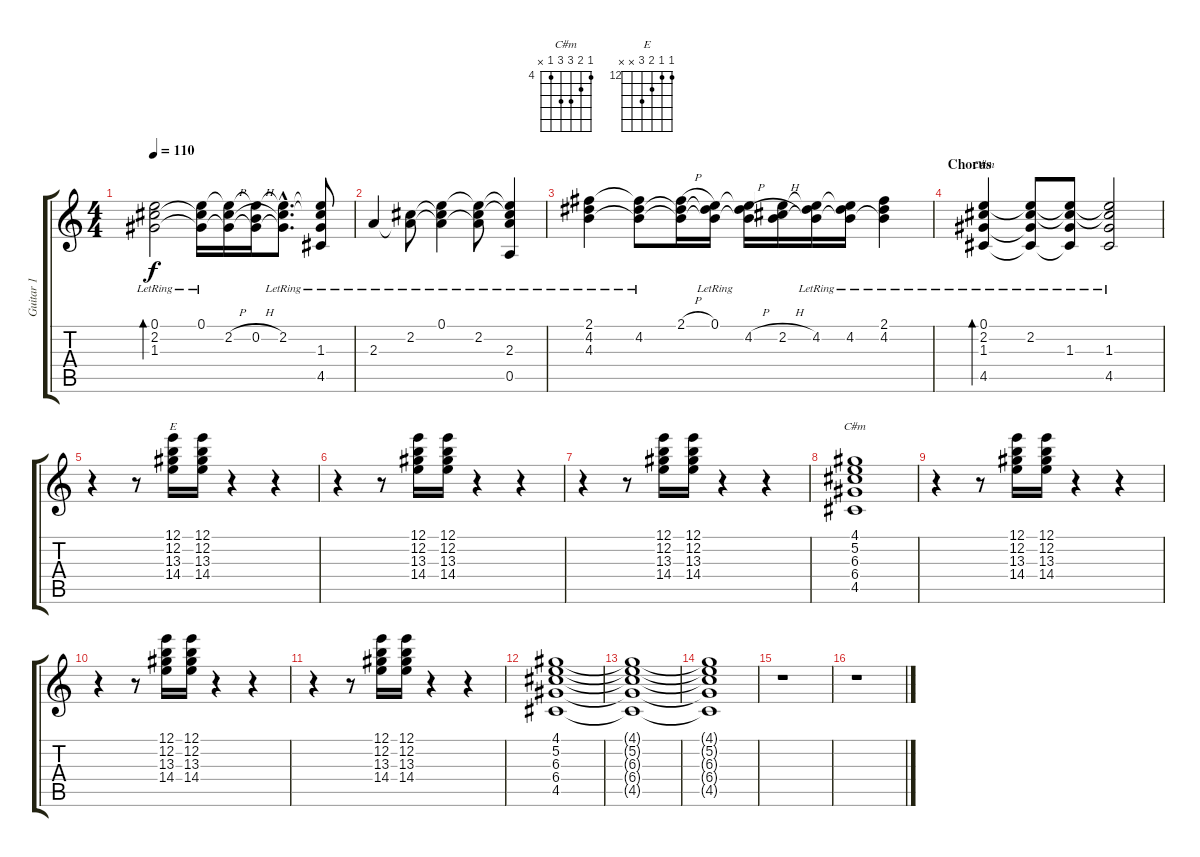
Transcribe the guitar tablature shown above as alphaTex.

\track ("Guitar 1" "Guitar 1") {instrument acousticguitarnylon}
\staff {score tabs}
\tuning (E4 B3 G3 D3 A2 E2) {hide}
\chord ("C#m" 4 5 1 x 4 x)
\chord ("E" 12 12 13 14 x x) {firstfret 12}
\chord ("C#m" 4 5 6 6 4 x) {firstfret 4}
\ts (4 4)
\tempo 110
\clef g2
\ks c
(0.1{lr} 2.2{lr} 1.3{lr}).2{bd 480 dy f} (0.1{lr} 2.2{t} 1.3{t}).16 (0.1{t} 2.2{h} 1.3{t}).16 (0.1{t} 0.2{h} 1.3{t}).16 (0.1{hac t} 2.2{hac lr} 1.3{hac t}).8{d} (0.1{t} 2.2{t} 1.3{lr} 4.5{lr}).8 |
2.3{lr}.4 (2.2{lr} 2.3{t}).8 (0.1{lr} 2.2{t} 2.3{t}).4 (0.1{t} 2.2{lr} 2.3{t}).8 (0.1{t} 2.2{t} 2.3{lr} 0.5{lr}).4 |
(2.1 4.2{lr} 4.3{lr}).4 (2.1{t} 4.2{lr} 4.3{t}).8 (2.1{h} 4.2{t} 4.3{t}).16 (0.1{lr} 4.2{t} 4.3{t}).16 (0.1{t} 4.2{h} 4.3{t}).16 (0.1{t} 2.2{h} 4.3{t}).16 (0.1{t} 4.2{lr} 4.3{t}).16 (0.1{t} 4.2{lr} 4.3{t}).16 (2.1{lr} 4.2{lr} 4.3{t}).4 |
\section ("" "Chorus")
(0.1{lr} 2.2{lr} 1.3{lr} 4.5{lr}).4{bd 480 ch "C#m"} (0.1{t} 2.2{lr} 1.3{t} 4.5{t}).8 (0.1{t} 2.2{t} 1.3{lr} 4.5{t}).8 (0.1{t} 2.2{t} 1.3{lr} 4.5{lr}).2 |
r.4{instrument distortionguitar} r.8 (12.1 12.2 13.3 14.4).16{ch "E"} (12.1 12.2 13.3 14.4).16 r.4 r.4 |
r.4 r.8 (12.1 12.2 13.3 14.4).16 (12.1 12.2 13.3 14.4).16 r.4 r.4 |
r.4 r.8 (12.1 12.2 13.3 14.4).16 (12.1 12.2 13.3 14.4).16 r.4 r.4 |
(4.1 5.2 6.3 6.4 4.5).1{ch "C#m"} |
r.4 r.8 (12.1 12.2 13.3 14.4).16 (12.1 12.2 13.3 14.4).16 r.4 r.4 |
r.4 r.8 (12.1 12.2 13.3 14.4).16 (12.1 12.2 13.3 14.4).16 r.4 r.4 |
r.4 r.8 (12.1 12.2 13.3 14.4).16 (12.1 12.2 13.3 14.4).16 r.4 r.4 |
(4.1 5.2 6.3 6.4 4.5).1{volume 4} |
(4.1{t} 5.2{t} 6.3{t} 6.4{t} 4.5{t}).1{volume 2} |
(4.1{t} 5.2{t} 6.3{t} 6.4{t} 4.5{t}).1{volume 0} |
r.1 |
r.1
